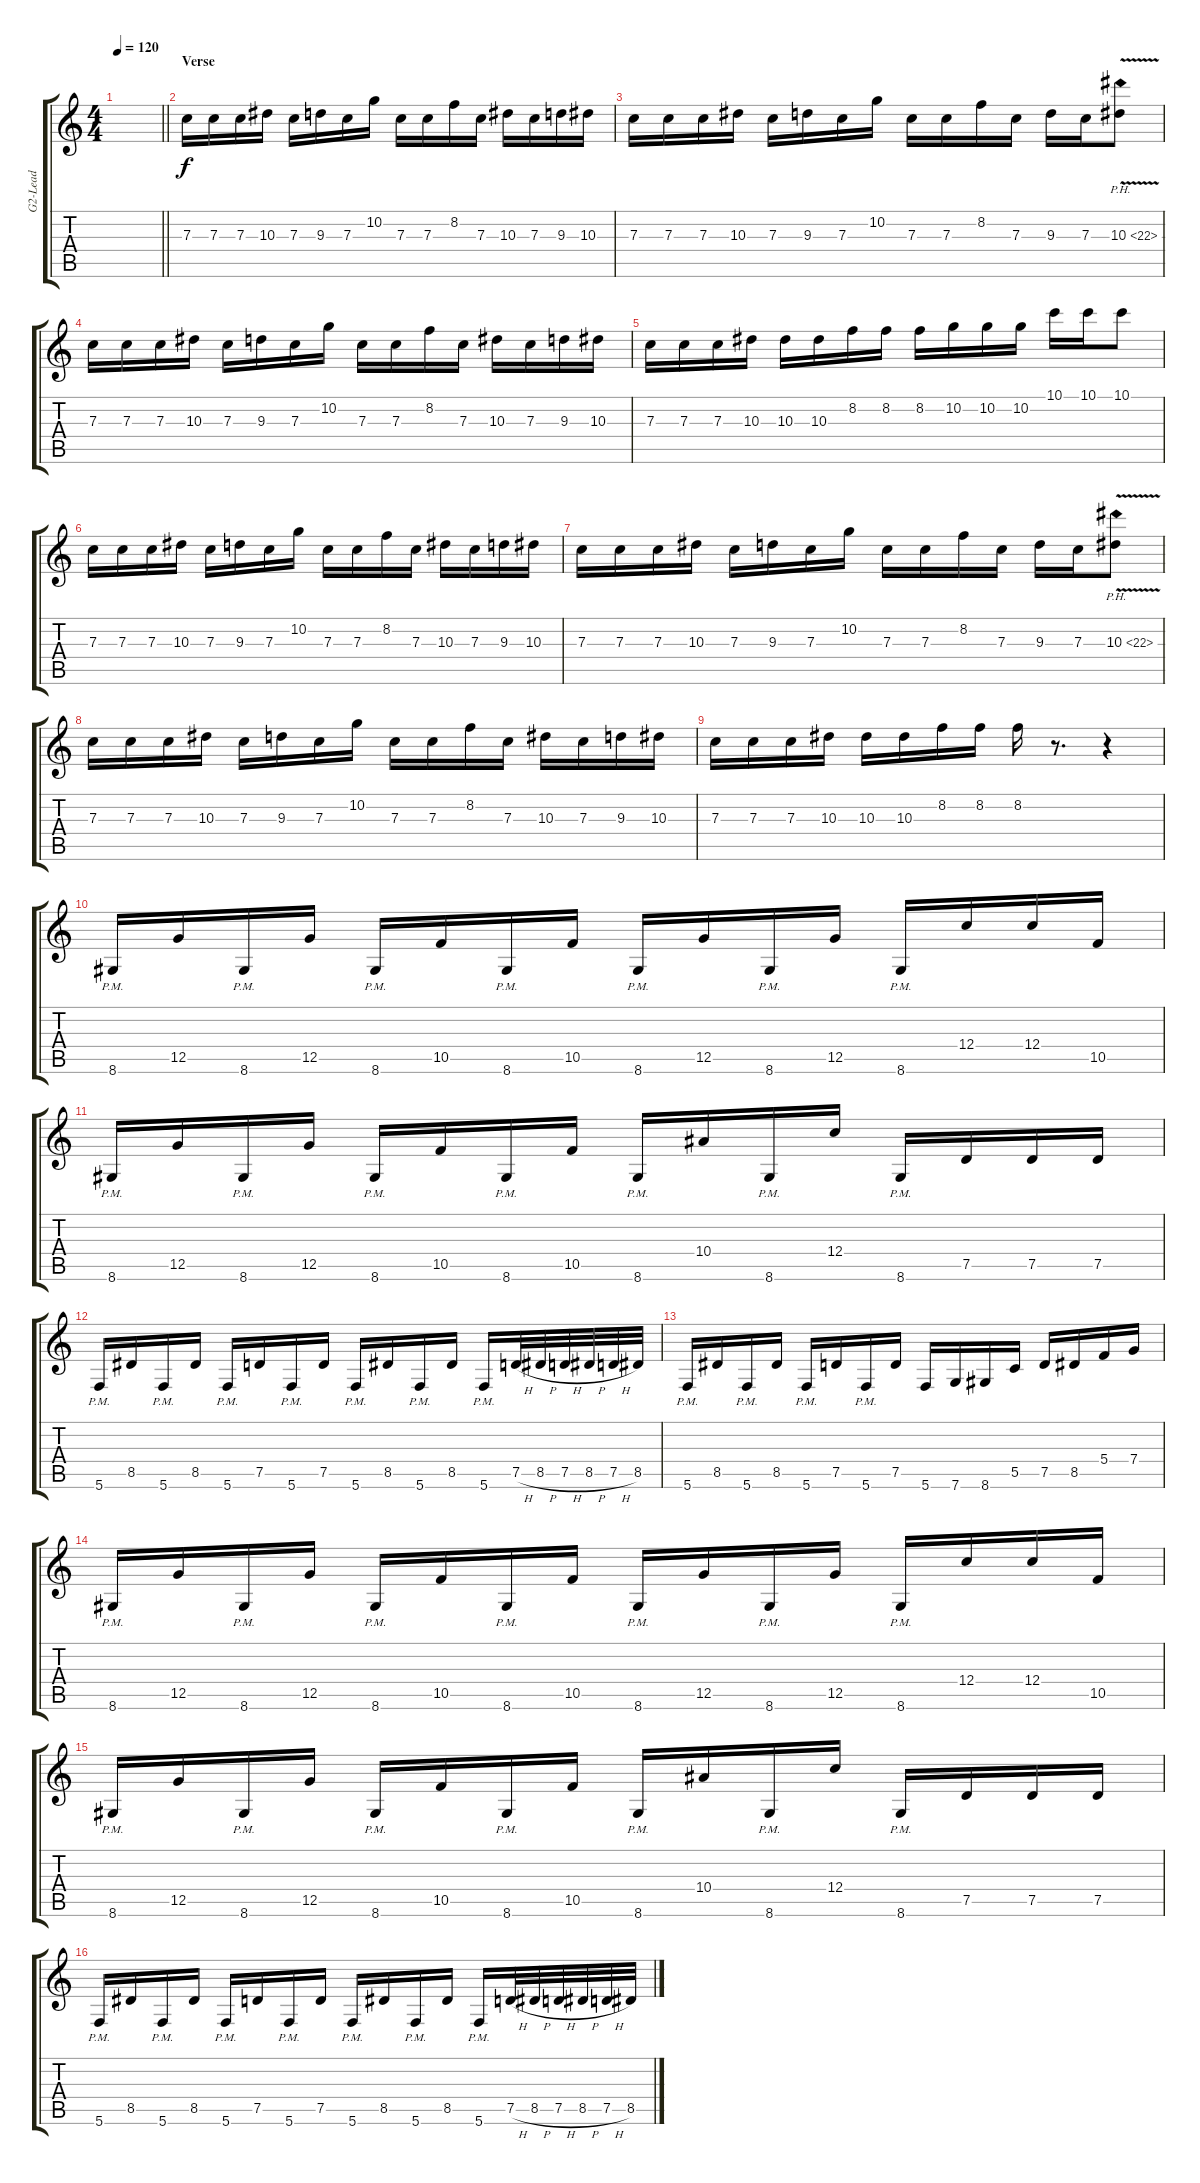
\track ("G2-Lead" "G2-Lead") {instrument distortionguitar}
\staff {score tabs}
\tuning (D4 A3 F3 C3 G2 C2) {hide}
\ts (4 4)
\tempo 120
\clef g2
\barLineRight lightlight
\ks c
|
\section ("" "Verse")
7.3.16 7.3.16 7.3.16 10.3.16 7.3.16 9.3.16 7.3.16 10.2.16 7.3.16 7.3.16 8.2.16 7.3.16 10.3.16 7.3.16 9.3.16 10.3.16 |
7.3.16 7.3.16 7.3.16 10.3.16 7.3.16 9.3.16 7.3.16 10.2.16 7.3.16 7.3.16 8.2.16 7.3.16 9.3.16 7.3.16 10.3{ph 12 v}.8 |
7.3.16 7.3.16 7.3.16 10.3.16 7.3.16 9.3.16 7.3.16 10.2.16 7.3.16 7.3.16 8.2.16 7.3.16 10.3.16 7.3.16 9.3.16 10.3.16 |
7.3.16 7.3.16 7.3.16 10.3.16 10.3.16 10.3.16 8.2.16 8.2.16 8.2.16 10.2.16 10.2.16 10.2.16 10.1.16 10.1.16 10.1.8 |
7.3.16 7.3.16 7.3.16 10.3.16 7.3.16 9.3.16 7.3.16 10.2.16 7.3.16 7.3.16 8.2.16 7.3.16 10.3.16 7.3.16 9.3.16 10.3.16 |
7.3.16 7.3.16 7.3.16 10.3.16 7.3.16 9.3.16 7.3.16 10.2.16 7.3.16 7.3.16 8.2.16 7.3.16 9.3.16 7.3.16 10.3{ph 12 v}.8 |
7.3.16 7.3.16 7.3.16 10.3.16 7.3.16 9.3.16 7.3.16 10.2.16 7.3.16 7.3.16 8.2.16 7.3.16 10.3.16 7.3.16 9.3.16 10.3.16 |
7.3.16 7.3.16 7.3.16 10.3.16 10.3.16 10.3.16 8.2.16 8.2.16 8.2.16 r.8{d} r.4 |
8.6{pm}.16 12.5.16 8.6{pm}.16 12.5.16 8.6{pm}.16 10.5.16 8.6{pm}.16 10.5.16 8.6{pm}.16 12.5.16 8.6{pm}.16 12.5.16 8.6{pm}.16 12.4.16 12.4.16 10.5.16 |
8.6{pm}.16 12.5.16 8.6{pm}.16 12.5.16 8.6{pm}.16 10.5.16 8.6{pm}.16 10.5.16 8.6{pm}.16 10.4.16 8.6{pm}.16 12.4.16 8.6{pm}.16 7.5.16 7.5.16 7.5.16 |
5.6{pm}.16 8.5.16 5.6{pm}.16 8.5.16 5.6{pm}.16 7.5.16 5.6{pm}.16 7.5.16 5.6{pm}.16 8.5.16 5.6{pm}.16 8.5.16 5.6{pm}.16 7.5{h}.32 8.5{h}.32 7.5{h}.32 8.5{h}.32 7.5{h}.32 8.5.32 |
5.6{pm}.16 8.5.16 5.6{pm}.16 8.5.16 5.6{pm}.16 7.5.16 5.6{pm}.16 7.5.16 5.6.16 7.6.16 8.6.16 5.5.16 7.5.16 8.5.16 5.4.16 7.4.16 |
8.6{pm}.16 12.5.16 8.6{pm}.16 12.5.16 8.6{pm}.16 10.5.16 8.6{pm}.16 10.5.16 8.6{pm}.16 12.5.16 8.6{pm}.16 12.5.16 8.6{pm}.16 12.4.16 12.4.16 10.5.16 |
8.6{pm}.16 12.5.16 8.6{pm}.16 12.5.16 8.6{pm}.16 10.5.16 8.6{pm}.16 10.5.16 8.6{pm}.16 10.4.16 8.6{pm}.16 12.4.16 8.6{pm}.16 7.5.16 7.5.16 7.5.16 |
5.6{pm}.16 8.5.16 5.6{pm}.16 8.5.16 5.6{pm}.16 7.5.16 5.6{pm}.16 7.5.16 5.6{pm}.16 8.5.16 5.6{pm}.16 8.5.16 5.6{pm}.16 7.5{h}.32 8.5{h}.32 7.5{h}.32 8.5{h}.32 7.5{h}.32 8.5.32
